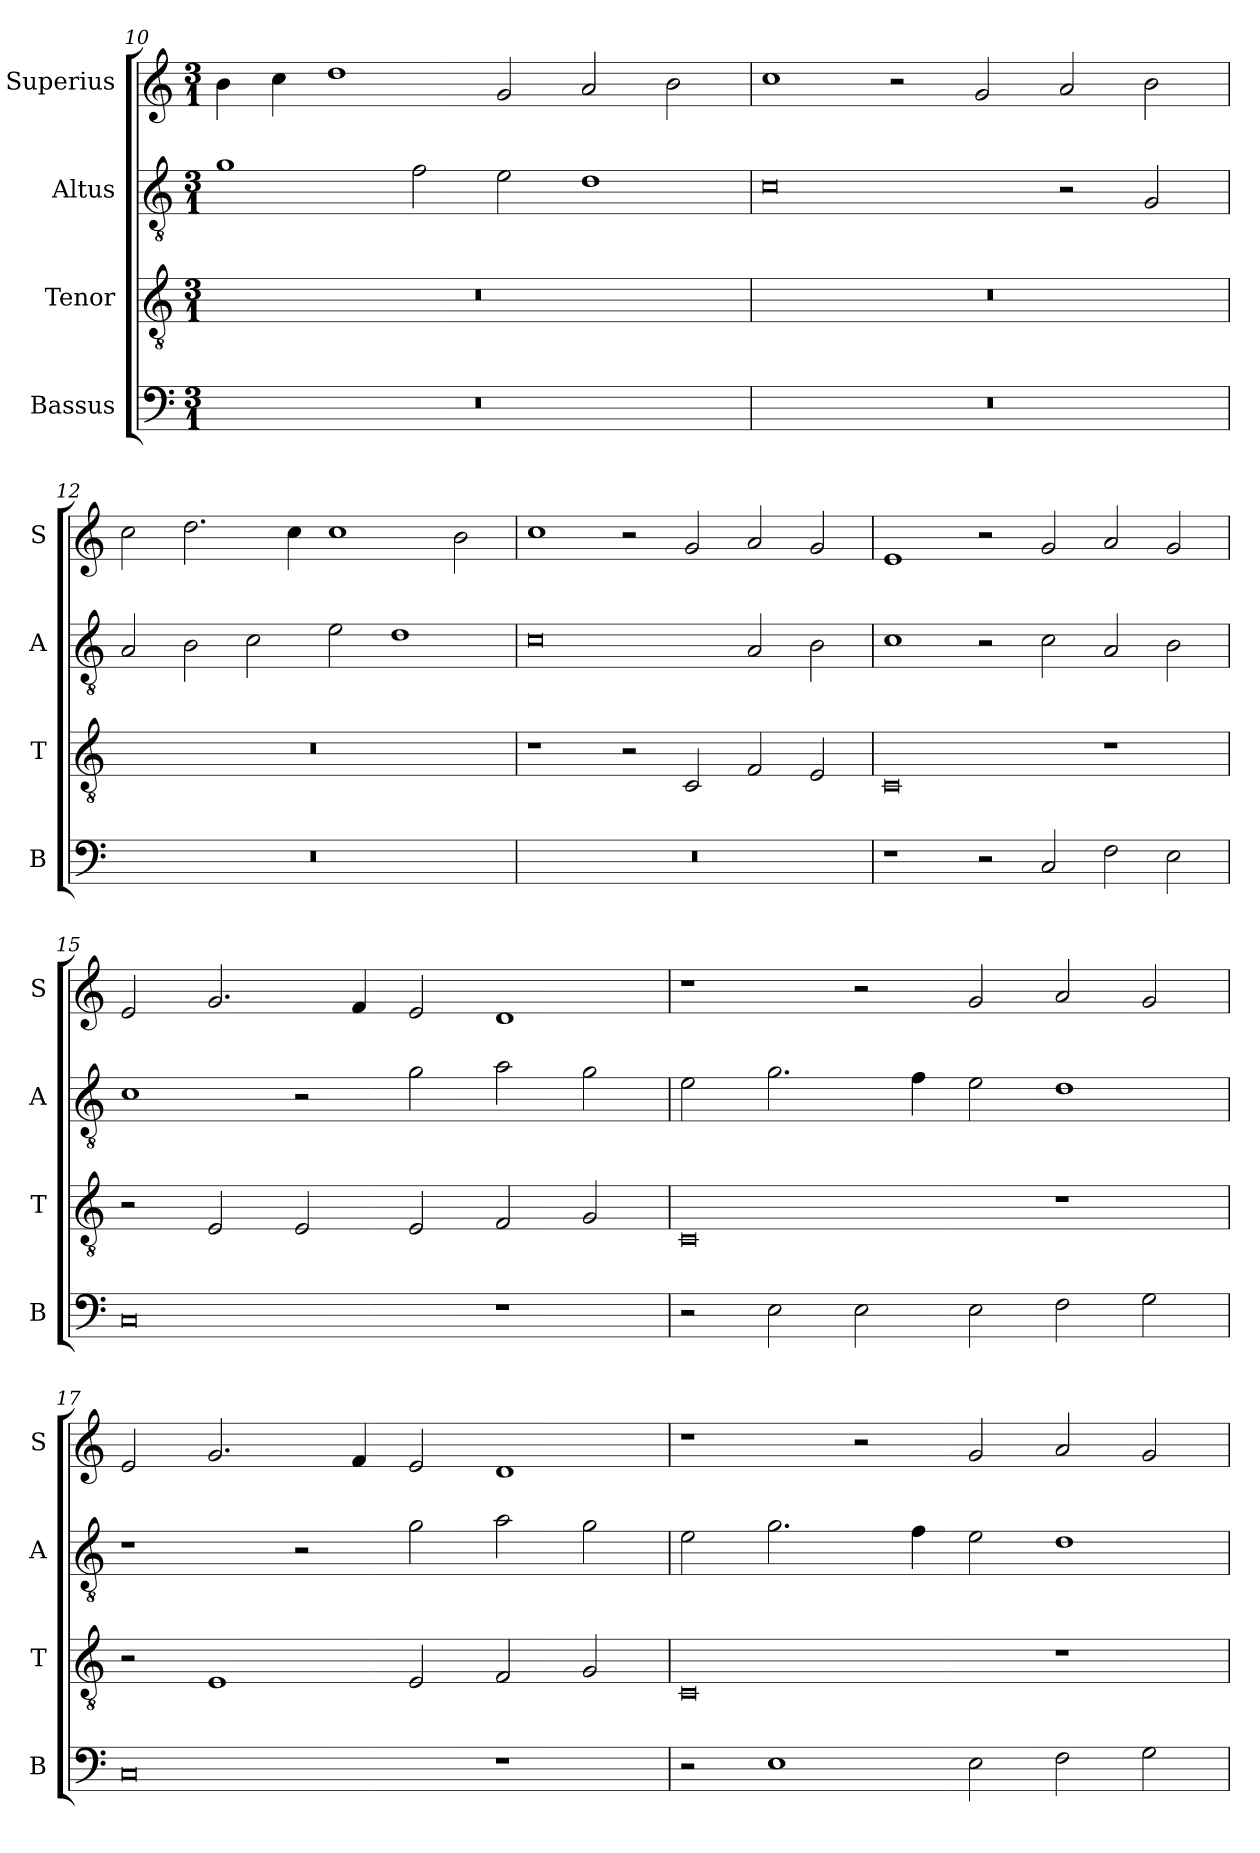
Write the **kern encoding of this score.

**kern	**kern	**kern	**kern
*part4	*part3	*part2	*part1
*staff4	*staff3	*staff2	*staff1
*I"Bassus	*I"Tenor	*I"Altus	*I"Superius
*I'B	*I'T	*I'A	*I'S
*clefF4	*clefGv2	*clefGv2	*clefG2
*k[]	*k[]	*k[]	*k[]
*M3/1	*M3/1	*M3/1	*M3/1
=10	=10	=10	=10
0.r	0.r	1g	4b\
.	.	.	4cc\
.	.	.	1dd
.	.	2f\	.
.	.	2e\	2g/
.	.	1d	2a/
.	.	.	2b\
=11	=11	=11	=11
0.r	0.r	0c	1cc
.	.	.	2r
.	.	.	2g/
.	.	2r	2a/
.	.	2G/	2b\
=12	=12	=12	=12
0.r	0.r	2A/	2cc\
.	.	2B\	2.dd\
.	.	2c\	.
.	.	.	4cc\
.	.	2e\	1cc
.	.	1d	.
.	.	.	2b\
=13	=13	=13	=13
0.r	1r	0c	1cc
.	2r	.	2r
.	2C/	.	2g/
.	2F/	2A/	2a/
.	2E/	2B\	2g/
=14	=14	=14	=14
1r	0C	1c	1e
2r	.	2r	2r
2C/	.	2c\	2g/
2F\	1r	2A/	2a/
2E\	.	2B\	2g/
=15	=15	=15	=15
0C	2r	1c	2e/
.	2E/	.	2.g/
.	2E/	2r	.
.	.	.	4f/
.	2E/	2g\	2e/
1r	2F/	2a\	1d
.	2G/	2g\	.
=16	=16	=16	=16
2r	0C	2e\	1r
2E\	.	2.g\	.
2E\	.	.	2r
.	.	4f\	.
2E\	.	2e\	2g/
2F\	1r	1d	2a/
2G\	.	.	2g/
=17	=17	=17	=17
0C	2r	1r	2e/
.	1E	.	2.g/
.	.	2r	.
.	.	.	4f/
.	2E/	2g\	2e/
1r	2F/	2a\	1d
.	2G/	2g\	.
=18	=18	=18	=18
2r	0C	2e\	1r
1E	.	2.g\	.
.	.	.	2r
.	.	4f\	.
2E\	.	2e\	2g/
2F\	1r	1d	2a/
2G\	.	.	2g/
=	=	=	=
*-	*-	*-	*-
